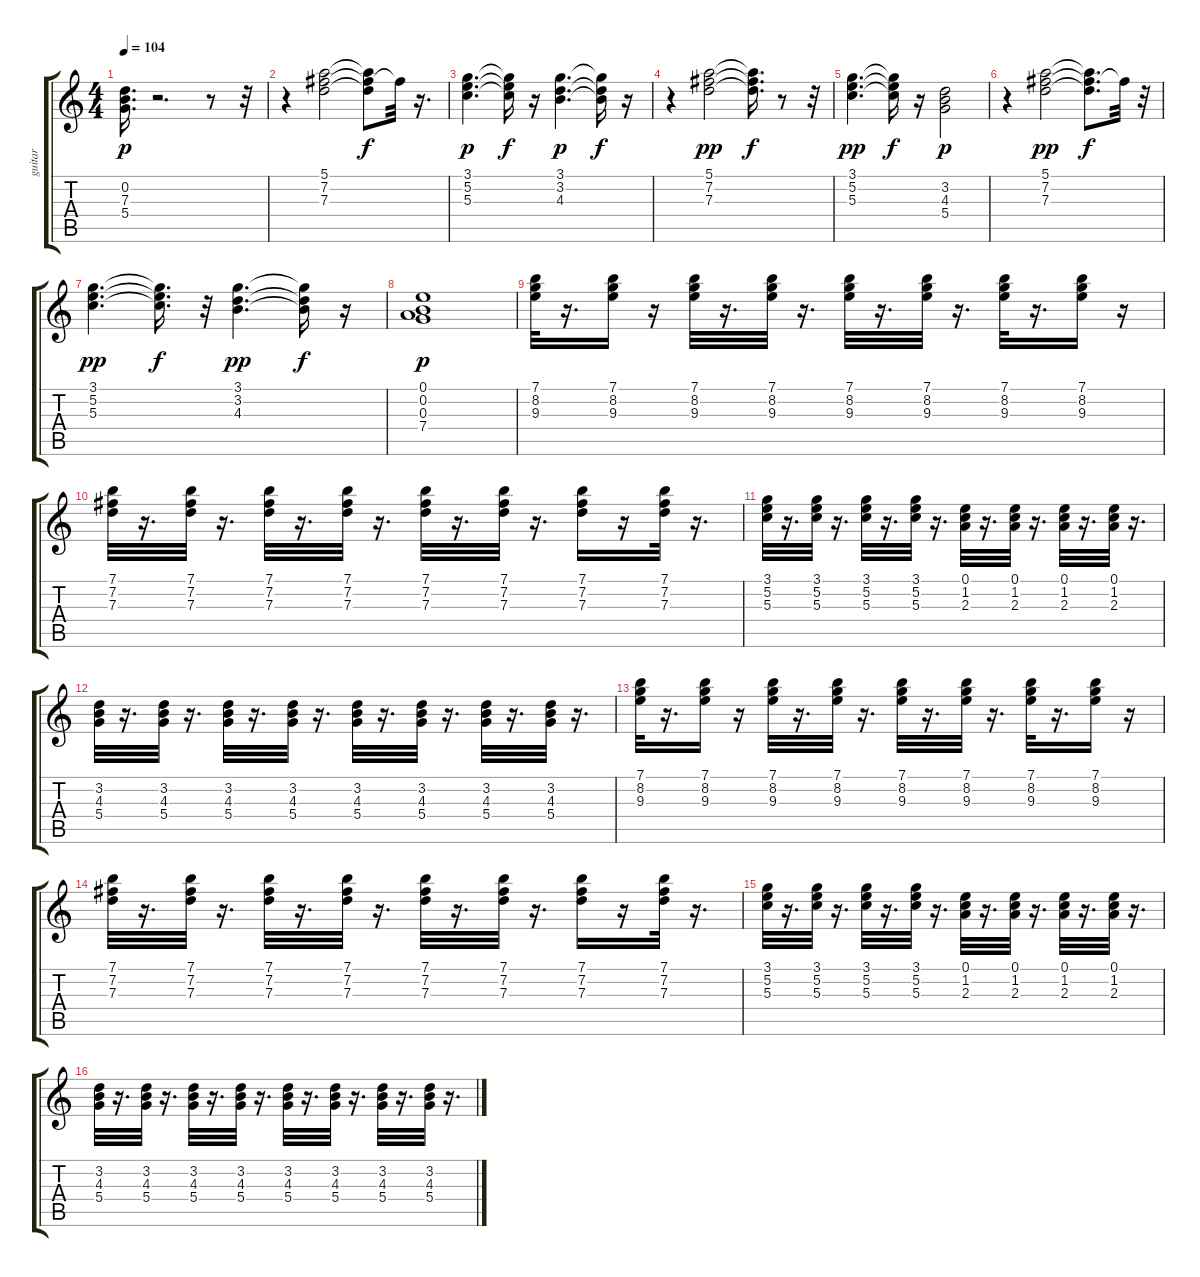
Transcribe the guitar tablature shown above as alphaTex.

\track ("guitar" "guitar") {instrument overdrivenguitar}
\staff {score tabs}
\tuning (E4 B3 G3 D3 A2 E2) {hide}
\ts (4 4)
\tempo 104
\clef g2
\ks c
(0.2 7.3 5.4).16{d dy p} r.2{d} r.8 r.32 |
r.4 (5.1 7.2 7.3).2{volume 16} (5.1{t} 7.2{t} 7.3{t}).8{dy f} 7.2{t}.32 r.16{d} |
(3.1 5.2 5.3).4{d dy p} (3.1{t} 5.2{t} 5.3{t}).16{dy f} r.16 (3.1 3.2 4.3).4{d dy p} (3.1{t} 3.2{t} 4.3{t}).16{dy f} r.16 |
r.4 (5.1 7.2 7.3).2{dy pp} (5.1{t} 7.2{t} 7.3{t}).16{d dy f} r.8 r.32 |
(3.1 5.2 5.3).4{d dy pp} (3.1{t} 5.2{t} 5.3{t}).16{dy f} r.16 (3.2 4.3 5.4).2{dy p} |
r.4 (5.1 7.2 7.3).2{dy pp} (5.1{t} 7.2{t} 7.3{t}).8{d dy f} 7.2{t}.32 r.32 |
(3.1 5.2 5.3).4{d dy pp} (3.1{t} 5.2{t} 5.3{t}).16{d dy f} r.32 (3.1 3.2 4.3).4{d dy pp} (3.1{t} 3.2{t} 4.3{t}).16{dy f} r.16 |
(0.1 0.2 0.3 7.4).1{dy p} |
(7.1 8.2 9.3).32{volume 11} r.16{d} (7.1 8.2 9.3).16 r.16 (7.1 8.2 9.3).32 r.16{d} (7.1 8.2 9.3).32 r.16{d} (7.1 8.2 9.3).32 r.16{d} (7.1 8.2 9.3).32 r.16{d} (7.1 8.2 9.3).32 r.16{d} (7.1 8.2 9.3).16 r.16 |
(7.1 7.2 7.3).32 r.16{d} (7.1 7.2 7.3).32 r.16{d} (7.1 7.2 7.3).32 r.16{d} (7.1 7.2 7.3).32 r.16{d} (7.1 7.2 7.3).32 r.16{d} (7.1 7.2 7.3).32 r.16{d} (7.1 7.2 7.3).16 r.16 (7.1 7.2 7.3).32 r.16{d} |
(3.1 5.2 5.3).32 r.16{d} (3.1 5.2 5.3).32 r.16{d} (3.1 5.2 5.3).32 r.16{d} (3.1 5.2 5.3).32 r.16{d} (0.1 1.2 2.3).32 r.16{d} (0.1 1.2 2.3).32 r.16{d} (0.1 1.2 2.3).32 r.16{d} (0.1 1.2 2.3).32 r.16{d} |
(3.2 4.3 5.4).32 r.16{d} (3.2 4.3 5.4).32 r.16{d} (3.2 4.3 5.4).32 r.16{d} (3.2 4.3 5.4).32 r.16{d} (3.2 4.3 5.4).32 r.16{d} (3.2 4.3 5.4).32 r.16{d} (3.2 4.3 5.4).32 r.16{d} (3.2 4.3 5.4).32 r.16{d} |
(7.1 8.2 9.3).32 r.16{d} (7.1 8.2 9.3).16 r.16 (7.1 8.2 9.3).32 r.16{d} (7.1 8.2 9.3).32 r.16{d} (7.1 8.2 9.3).32 r.16{d} (7.1 8.2 9.3).32 r.16{d} (7.1 8.2 9.3).32 r.16{d} (7.1 8.2 9.3).16 r.16 |
(7.1 7.2 7.3).32 r.16{d} (7.1 7.2 7.3).32 r.16{d} (7.1 7.2 7.3).32 r.16{d} (7.1 7.2 7.3).32 r.16{d} (7.1 7.2 7.3).32 r.16{d} (7.1 7.2 7.3).32 r.16{d} (7.1 7.2 7.3).16 r.16 (7.1 7.2 7.3).32 r.16{d} |
(3.1 5.2 5.3).32 r.16{d} (3.1 5.2 5.3).32 r.16{d} (3.1 5.2 5.3).32 r.16{d} (3.1 5.2 5.3).32 r.16{d} (0.1 1.2 2.3).32 r.16{d} (0.1 1.2 2.3).32 r.16{d} (0.1 1.2 2.3).32 r.16{d} (0.1 1.2 2.3).32 r.16{d} |
(3.2 4.3 5.4).32 r.16{d} (3.2 4.3 5.4).32 r.16{d} (3.2 4.3 5.4).32 r.16{d} (3.2 4.3 5.4).32 r.16{d} (3.2 4.3 5.4).32 r.16{d} (3.2 4.3 5.4).32 r.16{d} (3.2 4.3 5.4).32 r.16{d} (3.2 4.3 5.4).32 r.16{d}
